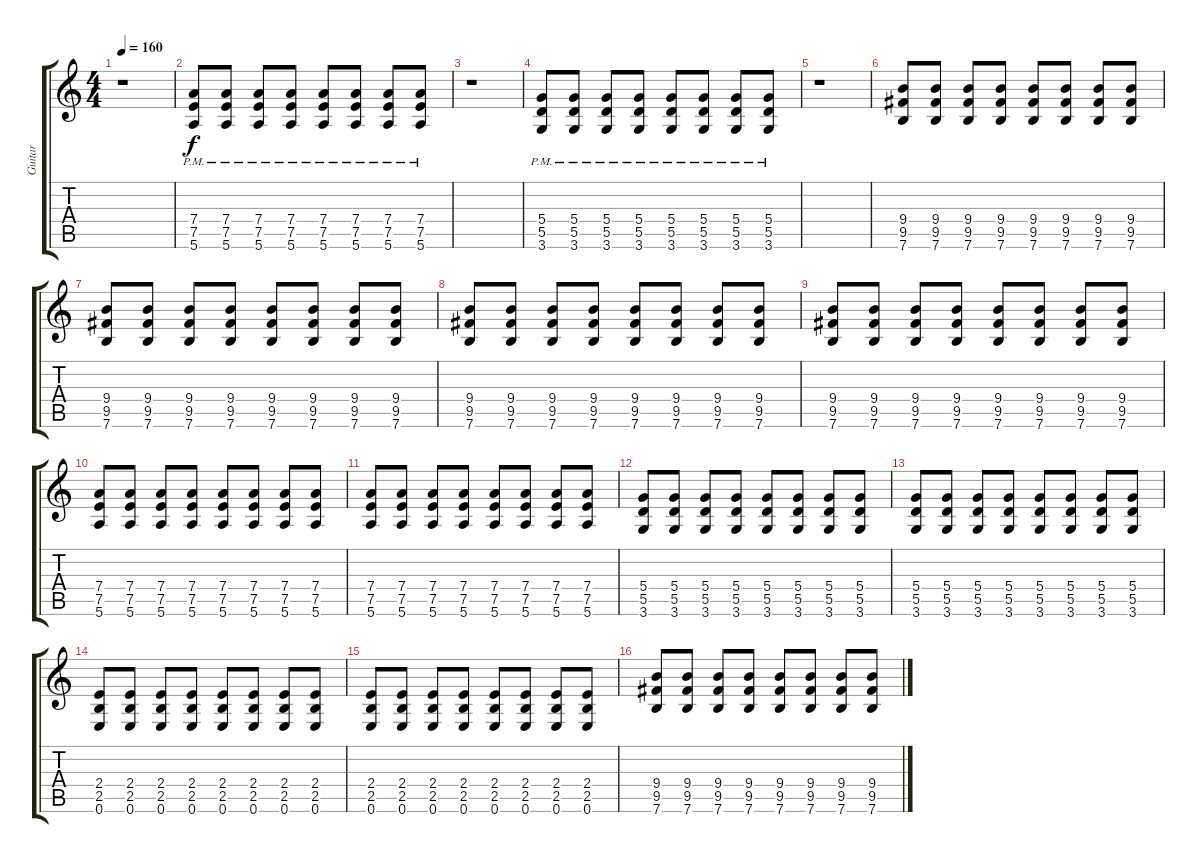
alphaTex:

\track ("Guitar" "Guitar") {instrument overdrivenguitar}
\staff {score tabs}
\tuning (E4 B3 G3 D3 A2 E2) {hide}
\ts (4 4)
\tempo 160
\clef g2
\ks c
r.1{dy f} |
(7.4{pm} 7.5{pm} 5.6{pm}).8 (7.4{pm} 7.5{pm} 5.6{pm}).8 (7.4{pm} 7.5{pm} 5.6{pm}).8 (7.4{pm} 7.5{pm} 5.6{pm}).8 (7.4{pm} 7.5{pm} 5.6{pm}).8 (7.4{pm} 7.5{pm} 5.6{pm}).8 (7.4{pm} 7.5{pm} 5.6{pm}).8 (7.4{pm} 7.5{pm} 5.6{pm}).8 |
r.1 |
(5.4{pm} 5.5{pm} 3.6{pm}).8 (5.4{pm} 5.5{pm} 3.6{pm}).8 (5.4{pm} 5.5{pm} 3.6{pm}).8 (5.4{pm} 5.5{pm} 3.6{pm}).8 (5.4{pm} 5.5{pm} 3.6{pm}).8 (5.4{pm} 5.5{pm} 3.6{pm}).8 (5.4{pm} 5.5{pm} 3.6{pm}).8 (5.4{pm} 5.5{pm} 3.6{pm}).8 |
r.1 |
(9.4 9.5 7.6).8 (9.4 9.5 7.6).8 (9.4 9.5 7.6).8 (9.4 9.5 7.6).8 (9.4 9.5 7.6).8 (9.4 9.5 7.6).8 (9.4 9.5 7.6).8 (9.4 9.5 7.6).8 |
(9.4 9.5 7.6).8 (9.4 9.5 7.6).8 (9.4 9.5 7.6).8 (9.4 9.5 7.6).8 (9.4 9.5 7.6).8 (9.4 9.5 7.6).8 (9.4 9.5 7.6).8 (9.4 9.5 7.6).8 |
(9.4 9.5 7.6).8 (9.4 9.5 7.6).8 (9.4 9.5 7.6).8 (9.4 9.5 7.6).8 (9.4 9.5 7.6).8 (9.4 9.5 7.6).8 (9.4 9.5 7.6).8 (9.4 9.5 7.6).8 |
(9.4 9.5 7.6).8 (9.4 9.5 7.6).8 (9.4 9.5 7.6).8 (9.4 9.5 7.6).8 (9.4 9.5 7.6).8 (9.4 9.5 7.6).8 (9.4 9.5 7.6).8 (9.4 9.5 7.6).8 |
(7.4 7.5 5.6).8 (7.4 7.5 5.6).8 (7.4 7.5 5.6).8 (7.4 7.5 5.6).8 (7.4 7.5 5.6).8 (7.4 7.5 5.6).8 (7.4 7.5 5.6).8 (7.4 7.5 5.6).8 |
(7.4 7.5 5.6).8 (7.4 7.5 5.6).8 (7.4 7.5 5.6).8 (7.4 7.5 5.6).8 (7.4 7.5 5.6).8 (7.4 7.5 5.6).8 (7.4 7.5 5.6).8 (7.4 7.5 5.6).8 |
(5.4 5.5 3.6).8 (5.4 5.5 3.6).8 (5.4 5.5 3.6).8 (5.4 5.5 3.6).8 (5.4 5.5 3.6).8 (5.4 5.5 3.6).8 (5.4 5.5 3.6).8 (5.4 5.5 3.6).8 |
(5.4 5.5 3.6).8 (5.4 5.5 3.6).8 (5.4 5.5 3.6).8 (5.4 5.5 3.6).8 (5.4 5.5 3.6).8 (5.4 5.5 3.6).8 (5.4 5.5 3.6).8 (5.4 5.5 3.6).8 |
(2.4 2.5 0.6).8 (2.4 2.5 0.6).8 (2.4 2.5 0.6).8 (2.4 2.5 0.6).8 (2.4 2.5 0.6).8 (2.4 2.5 0.6).8 (2.4 2.5 0.6).8 (2.4 2.5 0.6).8 |
(2.4 2.5 0.6).8 (2.4 2.5 0.6).8 (2.4 2.5 0.6).8 (2.4 2.5 0.6).8 (2.4 2.5 0.6).8 (2.4 2.5 0.6).8 (2.4 2.5 0.6).8 (2.4 2.5 0.6).8 |
(9.4 9.5 7.6).8 (9.4 9.5 7.6).8 (9.4 9.5 7.6).8 (9.4 9.5 7.6).8 (9.4 9.5 7.6).8 (9.4 9.5 7.6).8 (9.4 9.5 7.6).8 (9.4 9.5 7.6).8
